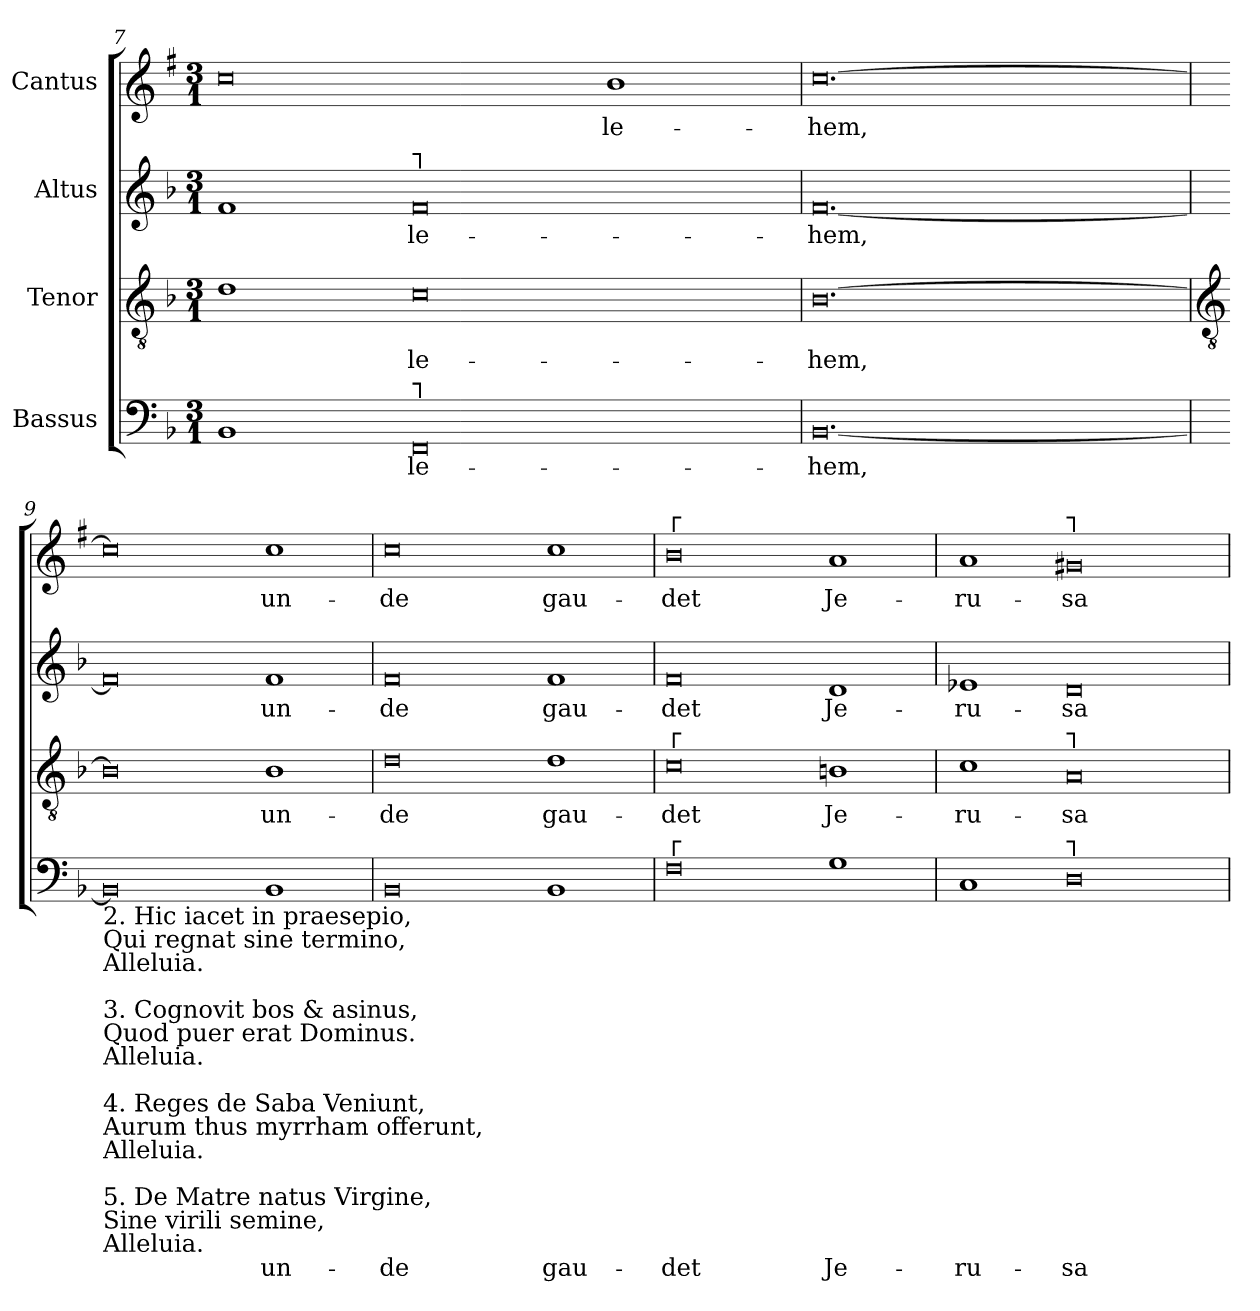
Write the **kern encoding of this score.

**kern	**text	**kern	**text	**kern	**text	**kern	**text
*part4	*part4	*part3	*part3	*part2	*part2	*part1	*part1
*staff4	*staff4	*staff3	*staff3	*staff2	*staff2	*staff1	*staff1
*I"Bassus	*	*I"Tenor	*	*I"Altus	*	*I"Cantus	*
*clefF4	*	*clefGv2	*	*clefG2	*	*clefG2	*
*	*	*	*	*	*	*ITrd1c2	*
*k[b-]	*	*k[b-]	*	*k[b-]	*	*k[b-]	*
*F:	*	*F:	*	*F:	*	*F:	*
*M3/1	*	*M3/1	*	*M3/1	*	*M3/1	*
=7	=7	=7	=7	=7	=7	=7	=7
1BB-/	.	1d\	.	1f/	.	0b-	.
!	!	!	!	!LO:TX:a:t=┐	!	!	!
!LO:TX:a:t=┐	!	!	!	!	!	!	!
!	!LO:LY:b	!	!LO:LY:b	!	!LO:LY:b	!	!
0FF	le-	0c	le-	0f	le-	.	.
!	!	!	!	!	!	!	!LO:LY:b
.	.	.	.	.	.	1a/	le-
=8	=8	=8	=8	=8	=8	=8	=8
!	!LO:LY:b	!	!LO:LY:b	!	!LO:LY:b	!	!LO:LY:b
[0.BB-	-hem,	[0.B-	-hem,	[0.f	-hem,	[0.b-	-hem,
!!LO:LB:g=z
=9	=9	=9	=9	=9	=9	=9	=9
*	*	*clefGv2	*	*	*	*	*
!LO:TX:b:t=2. Hic iacet in praesepio,\nQui regnat sine termino,\nAlleluia.\n\n3. Cognovit bos & asinus,\nQuod puer erat Dominus.\nAlleluia.\n\n4. Reges de Saba Veniunt,\nAurum thus myrrham offerunt,\nAlleluia.\n\n5. De Matre natus Virgine,\nSine virili semine,\nAlleluia.	!	!	!	!	!	!	!
0BB-]	.	0B-]	.	0f]	.	0b-]	.
!	!LO:LY:b	!	!LO:LY:b	!	!LO:LY:b	!	!LO:LY:b
1BB-/	un-	1B-\	un-	1f/	un-	1b-\	un-
=10	=10	=10	=10	=10	=10	=10	=10
!	!LO:LY:b	!	!LO:LY:b	!	!LO:LY:b	!	!LO:LY:b
0BB-	-de	0d	-de	0f	-de	0b-	-de
!	!LO:LY:b	!	!LO:LY:b	!	!LO:LY:b	!	!LO:LY:b
1BB-/	gau-	1d\	gau-	1f/	gau-	1b-\	gau-
=11	=11	=11	=11	=11	=11	=11	=11
!	!	!	!	!	!	!LO:TX:a:t=┌	!
!	!	!LO:TX:a:t=┌	!	!	!	!	!
!LO:TX:a:t=┌	!	!	!	!	!	!	!
!	!LO:LY:b	!	!LO:LY:b	!	!LO:LY:b	!	!LO:LY:b
0F	-det	0c	-det	0f	-det	0a	-det
!	!LO:LY:b	!	!LO:LY:b	!	!LO:LY:b	!	!LO:LY:b
1G\	Je-	1Bn\	Je-	1d/	Je-	1g/	Je-
=12	=12	=12	=12	=12	=12	=12	=12
!	!LO:LY:b	!	!LO:LY:b	!	!LO:LY:b	!	!LO:LY:b
1C/	-ru-	1c\	-ru-	1e-X/	-ru-	1g/	-ru-
!	!	!	!	!	!	!LO:TX:a:t=┐	!
!	!	!LO:TX:a:t=┐	!	!	!	!	!
!LO:TX:a:t=┐	!	!	!	!	!	!	!
!	!LO:LY:b	!	!LO:LY:b	!	!LO:LY:b	!	!LO:LY:b
0D	-sa-	0A	-sa-	0d	-sa-	0f#X	-sa-
=	=	=	=	=	=	=	=
*-	*-	*-	*-	*-	*-	*-	*-
